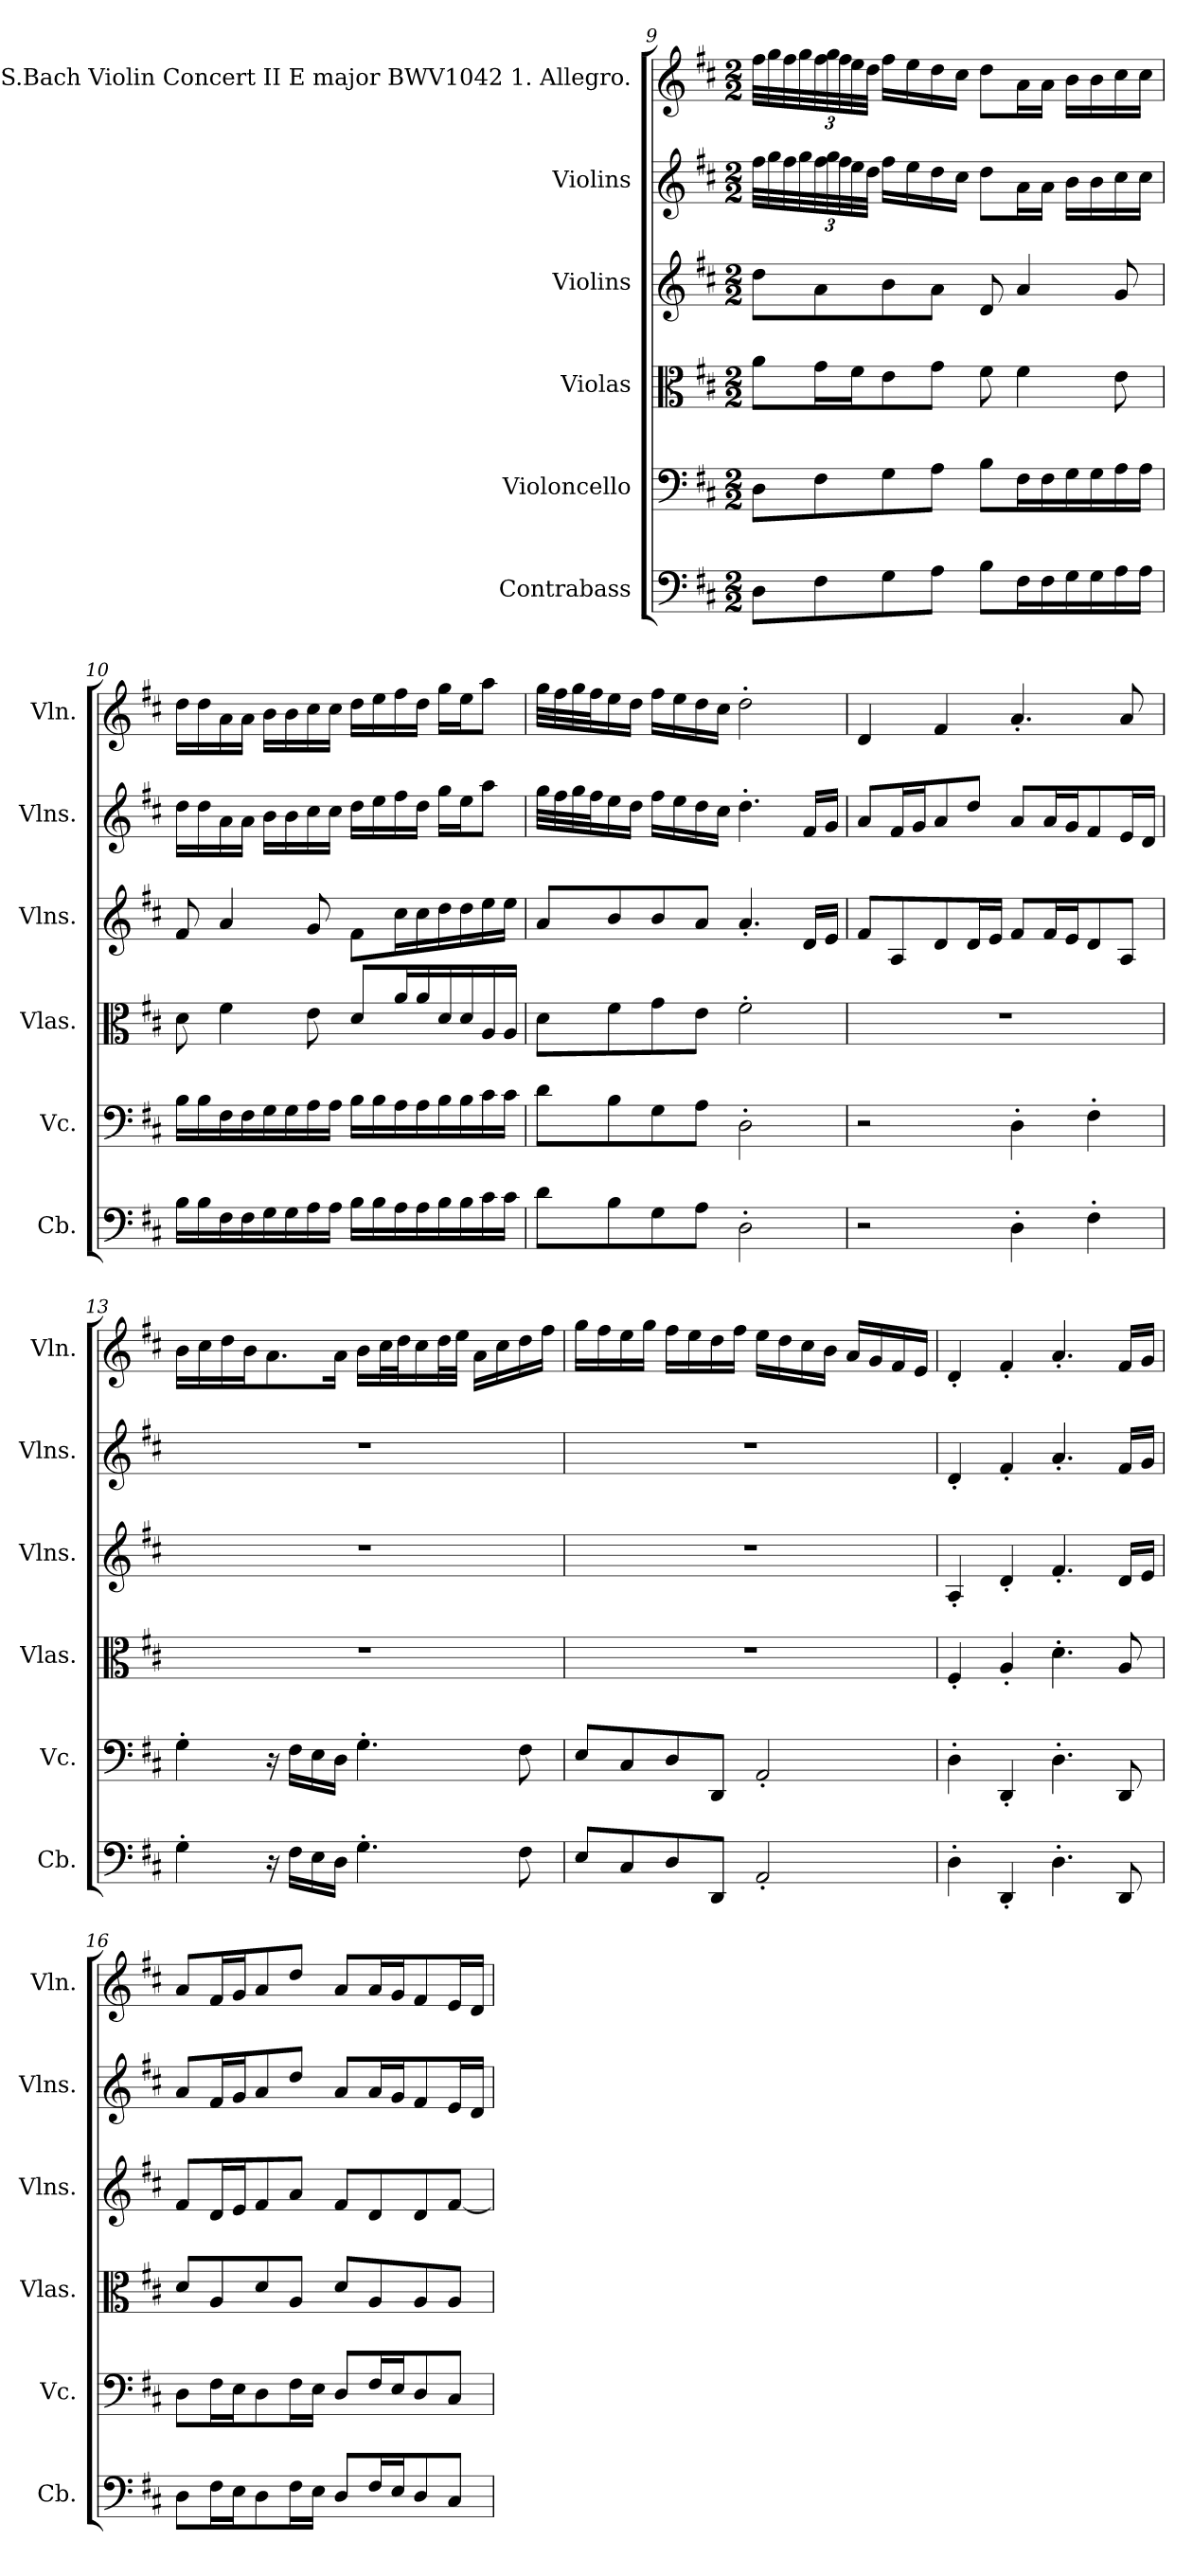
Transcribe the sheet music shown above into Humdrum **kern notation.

**kern	**kern	**kern	**kern	**kern	**kern
*part6	*part5	*part4	*part3	*part2	*part1
*staff6	*staff5	*staff4	*staff3	*staff2	*staff1
*I"Contrabass	*I"Violoncello	*I"Violas	*I"Violins	*I"Violins	*I"Violin, J.S.Bach Violin Concert II E major BWV1042 1. Allegro.
*I'Cb.	*I'Vc.	*I'Vlas.	*I'Vlns.	*I'Vlns.	*I'Vln.
*clefF4	*clefF4	*clefC3	*clefG2	*clefG2	*clefG2
*ITrd7c12	*	*	*	*	*
*k[f#c#]	*k[f#c#]	*k[f#c#]	*k[f#c#]	*k[f#c#]	*k[f#c#]
*M2/2	*M2/2	*M2/2	*M2/2	*M2/2	*M2/2
=9	=9	=9	=9	=9	=9
8DD\L	8D\L	8a\L	8dd\L	32ff#\LLL	32ff#\LLL
.	.	.	.	32gg\	32gg\
.	.	.	.	32ff#\	32ff#\
.	.	.	.	32gg\	32gg\
*	*	*	*	*Xbrackettup	*Xbrackettup
8FF#\	8F#\	16g\L	8a\	48ff#\	48ff#\
.	.	.	.	48gg\	48gg\
.	.	.	.	48ff#\	48ff#\
.	.	16f#\J	.	32ee\	32ee\
.	.	.	.	32dd\JJJ	32dd\JJJ
8GG\	8G\	8e\	8b\	16ff#\LL	16ff#\LL
.	.	.	.	16ee\	16ee\
8AA\J	8A\J	8g\J	8a\J	16dd\	16dd\
.	.	.	.	16cc#\JJ	16cc#\JJ
8BB\L	8B\L	8f#\	8d/	8dd\L	8dd\L
16FF#\L	16F#\L	4f#\	4a/	16a\L	16a\L
16FF#\	16F#\	.	.	16a\JJ	16a\JJ
16GG\	16G\	.	.	16b\LL	16b\LL
16GG\	16G\	.	.	16b\	16b\
16AA\	16A\	8e\	8g/	16cc#\	16cc#\
16AA\JJ	16A\JJ	.	.	16cc#\JJ	16cc#\JJ
!!LO:LB:g=z
=10	=10	=10	=10	=10	=10
16BB\LL	16B\LL	8d\	8f#/	16dd\LL	16dd\LL
16BB\	16B\	.	.	16dd\	16dd\
16FF#\	16F#\	4f#\	4a/	16a\	16a\
16FF#\	16F#\	.	.	16a\JJ	16a\JJ
16GG\	16G\	.	.	16b\LL	16b\LL
16GG\	16G\	.	.	16b\	16b\
16AA\	16A\	8e\	8g/	16cc#\	16cc#\
16AA\JJ	16A\JJ	.	.	16cc#\JJ	16cc#\JJ
16BB\LL	16B\LL	8d/L	8f#\L	16dd\LL	16dd\LL
16BB\	16B\	.	.	16ee\	16ee\
16AA\	16A\	16a/L	16cc#\L	16ff#\	16ff#\
16AA\	16A\	16a/	16cc#\	16dd\JJ	16dd\JJ
16BB\	16B\	16d/	16dd\	16gg\LL	16gg\LL
16BB\	16B\	16d/	16dd\	16ee\J	16ee\J
16C#\	16c#\	16A/	16ee\	8aa\J	8aa\J
16C#\JJ	16c#\JJ	16A/JJ	16ee\JJ	.	.
=11	=11	=11	=11	=11	=11
8D\L	8d\L	8d\L	8a/L	32gg\LLL	32gg\LLL
.	.	.	.	32ff#\	32ff#\
.	.	.	.	32gg\	32gg\
.	.	.	.	32ff#\J	32ff#\J
8BB\	8B\	8f#\	8b/	16ee\	16ee\
.	.	.	.	16dd\JJ	16dd\JJ
8GG\	8G\	8g\	8b/	16ff#\LL	16ff#\LL
.	.	.	.	16ee\	16ee\
8AA\J	8A\J	8e\J	8a/J	16dd\	16dd\
.	.	.	.	16cc#\JJ	16cc#\JJ
2DD'\	2D'\	2f#'\	4.a'/	4.dd'\	2dd'\
.	.	.	16d/LL	16f#/LL	.
.	.	.	16e/JJ	16g/JJ	.
=12	=12	=12	=12	=12	=12
2r	2r	1r	8f#/L	8a/L	4d/
.	.	.	8A/	16f#/L	.
.	.	.	.	16g/J	.
.	.	.	8d/	8a/	4f#/
.	.	.	16d/L	8dd/J	.
.	.	.	16e/JJ	.	.
4DD'\	4D'\	.	8f#/L	8a/L	4.a'/
.	.	.	16f#/L	16a/L	.
.	.	.	16e/J	16g/J	.
4FF#'\	4F#'\	.	8d/	8f#/	.
.	.	.	8A/J	16e/L	8a/
.	.	.	.	16d/JJ	.
!!LO:PB:g=z
=13	=13	=13	=13	=13	=13
4GG'\	4G'\	1r	1r	1r	16b\LL
.	.	.	.	.	16cc#\
.	.	.	.	.	16dd\
.	.	.	.	.	16b\J
16r	16r	.	.	.	8.a\
16FF#\LL	16F#\LL	.	.	.	.
16EE\	16E\	.	.	.	.
16DD\JJ	16D\JJ	.	.	.	16a\Jk
4.GG'\	4.G'\	.	.	.	16b\LL
.	.	.	.	.	32cc#\L
.	.	.	.	.	32dd\J
.	.	.	.	.	16cc#\
.	.	.	.	.	32dd\L
.	.	.	.	.	32ee\JJJ
.	.	.	.	.	16a\LL
.	.	.	.	.	16cc#\
8FF#\	8F#\	.	.	.	16dd\
.	.	.	.	.	16ff#\JJ
=14	=14	=14	=14	=14	=14
8EE/L	8E/L	1r	1r	1r	16gg\LL
.	.	.	.	.	16ff#\
8CC#/	8C#/	.	.	.	16ee\
.	.	.	.	.	16gg\JJ
8DD/	8D/	.	.	.	16ff#\LL
.	.	.	.	.	16ee\
8DDD/J	8DD/J	.	.	.	16dd\
.	.	.	.	.	16ff#\JJ
2AAA'/	2AA'/	.	.	.	16ee\LL
.	.	.	.	.	16dd\
.	.	.	.	.	16cc#\
.	.	.	.	.	16b\JJ
.	.	.	.	.	16a/LL
.	.	.	.	.	16g/
.	.	.	.	.	16f#/
.	.	.	.	.	16e/JJ
=15	=15	=15	=15	=15	=15
4DD'\	4D'\	4F#'/	4A'/	4d'/	4d'/
4DDD'/	4DD'/	4A'/	4d'/	4f#'/	4f#'/
4.DD'\	4.D'\	4.d'\	4.f#'/	4.a'/	4.a'/
8DDD/	8DD/	8A/	16d/LL	16f#/LL	16f#/LL
.	.	.	16e/JJ	16g/JJ	16g/JJ
!!LO:LB:g=z
=16	=16	=16	=16	=16	=16
8DD\L	8D\L	8d/L	8f#/L	8a/L	8a/L
16FF#\L	16F#\L	8A/	16d/L	16f#/L	16f#/L
16EE\J	16E\J	.	16e/J	16g/J	16g/J
8DD\	8D\	8d/	8f#/	8a/	8a/
16FF#\L	16F#\L	8A/J	8a/J	8dd/J	8dd/J
16EE\JJ	16E\JJ	.	.	.	.
8DD/L	8D/L	8d/L	8f#/L	8a/L	8a/L
16FF#/L	16F#/L	8A/	8d/	16a/L	16a/L
16EE/J	16E/J	.	.	16g/J	16g/J
8DD/	8D/	8A/	8d/	8f#/	8f#/
8CC#/J	8C#/J	8A/J	[8f#/J	16e/L	16e/L
.	.	.	.	16d/JJ	16d/JJ
=	=	=	=	=	=
*-	*-	*-	*-	*-	*-
